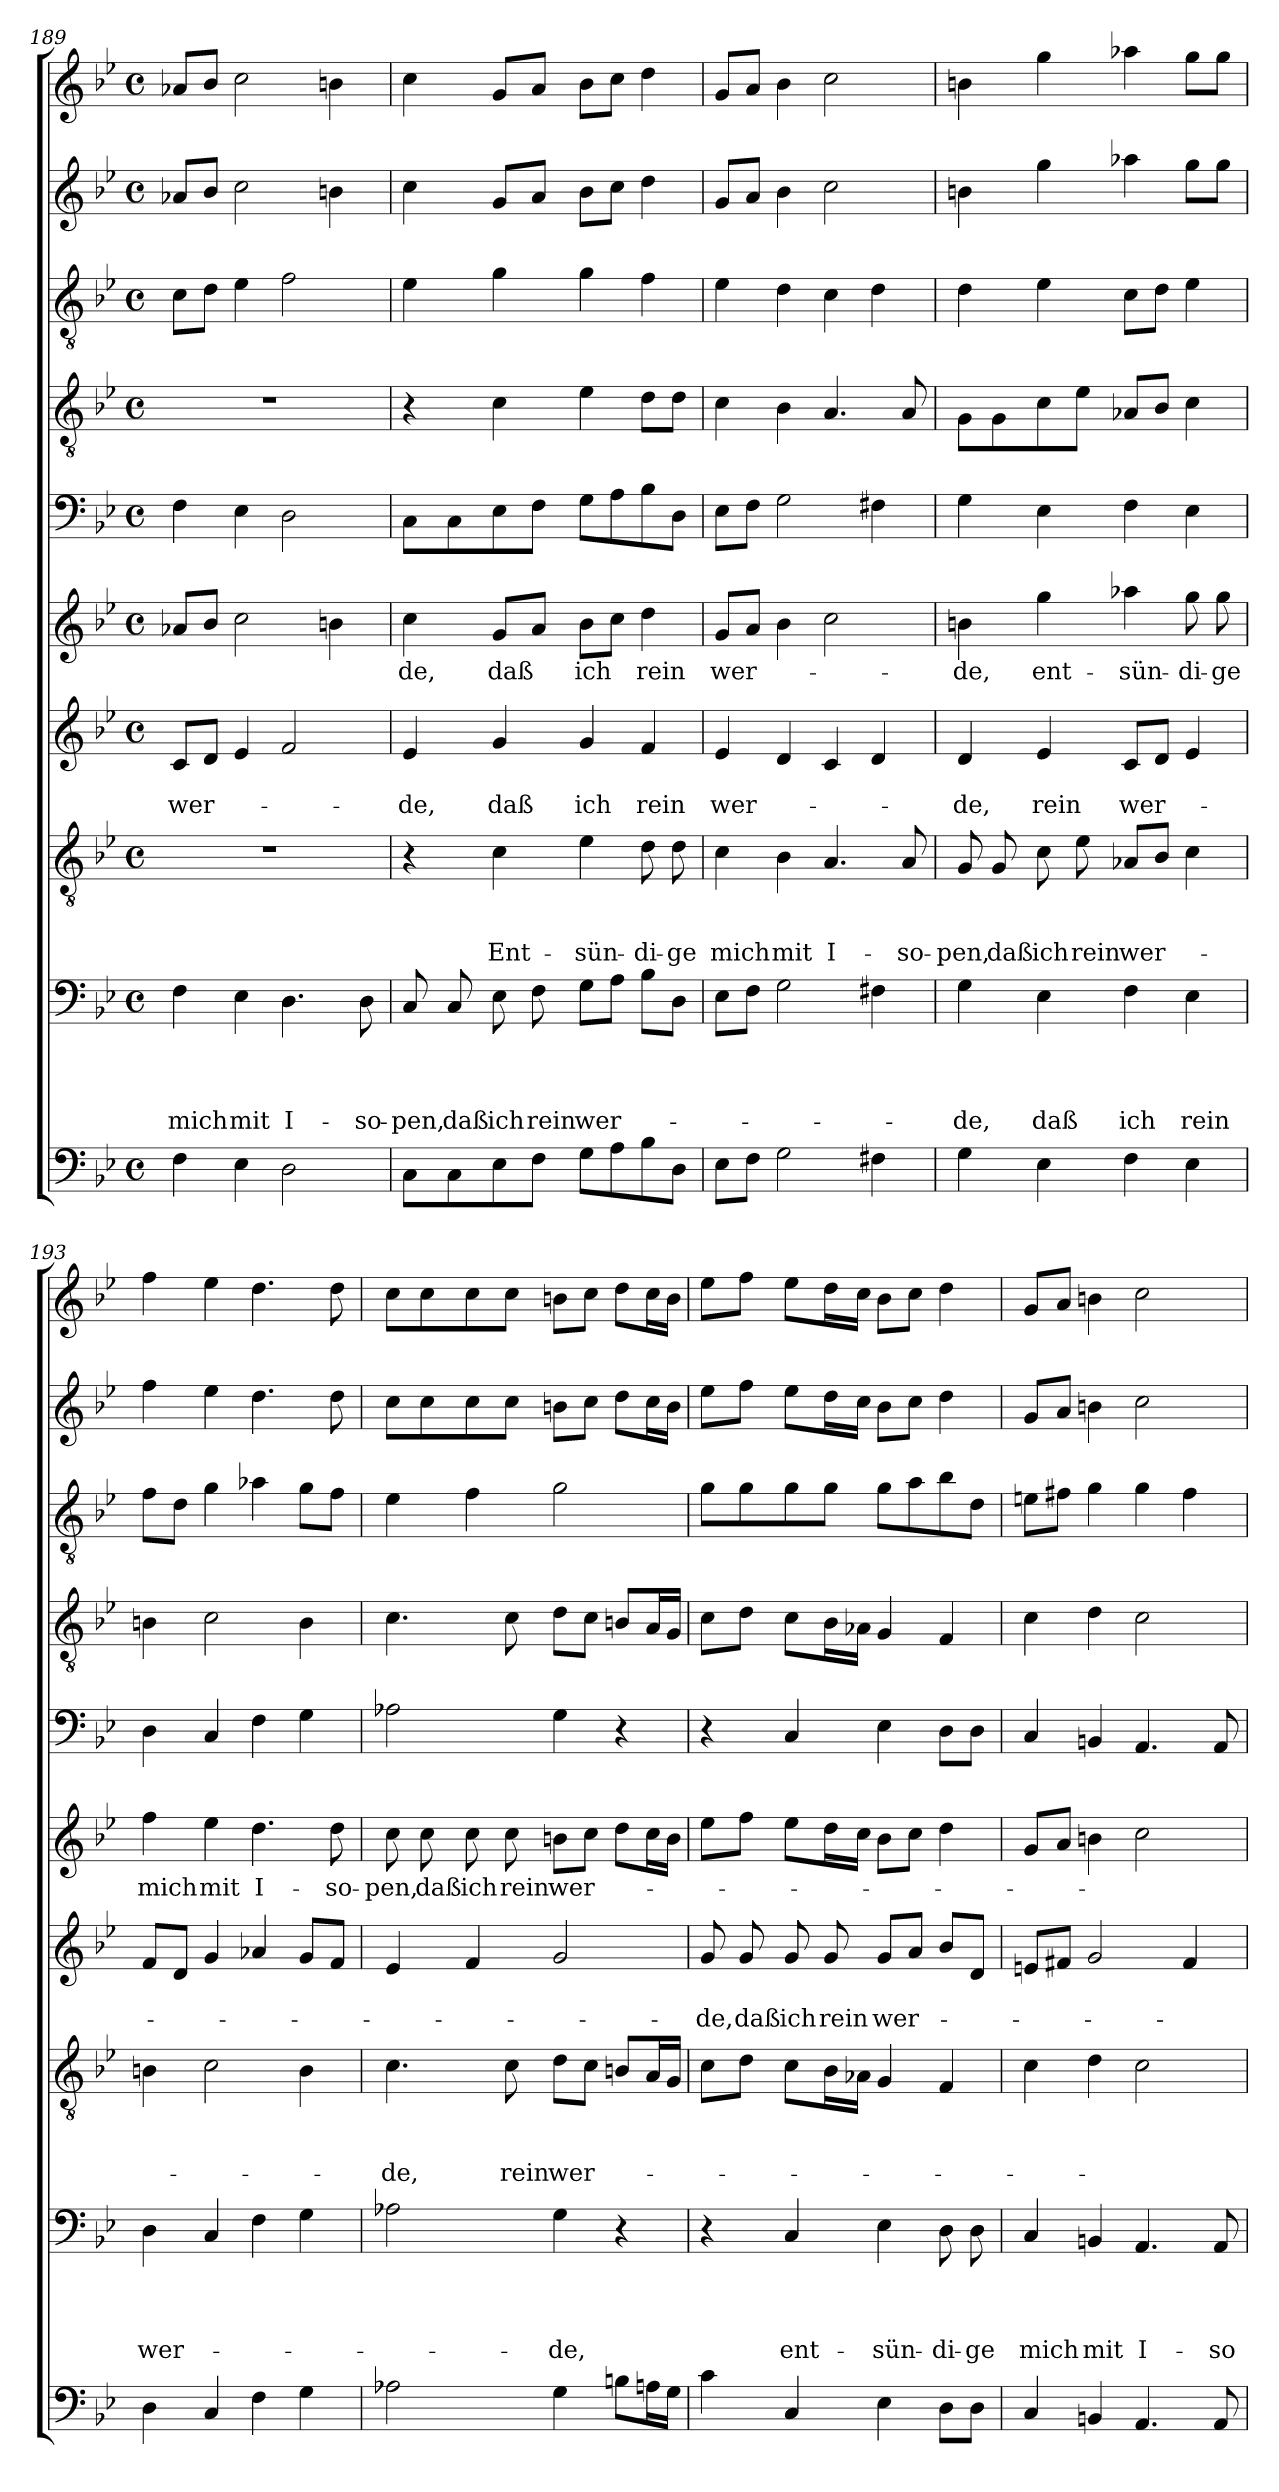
**kern	**kern	**text	**text	**text	**text	**kern	**text	**text	**text	**kern	**text	**text	**kern	**text	**kern	**kern	**kern	**kern	**kern
*part10	*part9	*part9	*part9	*part9	*part9	*part8	*part8	*part8	*part8	*part7	*part7	*part7	*part6	*part6	*part5	*part4	*part3	*part2	*part1
*staff10	*staff9	*staff9	*staff9	*staff9	*staff9	*staff8	*staff8	*staff8	*staff8	*staff7	*staff7	*staff7	*staff6	*staff6	*staff5	*staff4	*staff3	*staff2	*staff1
!!LO:PB:g=z
*clefF4	*clefF4	*	*	*	*	*clefGv2	*	*	*	*clefG2	*	*	*clefG2	*	*clefF4	*clefGv2	*clefGv2	*clefG2	*clefG2
*k[b-e-]	*k[b-e-]	*	*	*	*	*k[b-e-]	*	*	*	*k[b-e-]	*	*	*k[b-e-]	*	*k[b-e-]	*k[b-e-]	*k[b-e-]	*k[b-e-]	*k[b-e-]
*g:	*g:	*	*	*	*	*g:	*	*	*	*g:	*	*	*g:	*	*g:	*g:	*g:	*g:	*g:
*M4/4	*M4/4	*	*	*	*	*M4/4	*	*	*	*M4/4	*	*	*M4/4	*	*M4/4	*M4/4	*M4/4	*M4/4	*M4/4
*met(c)	*met(c)	*	*	*	*	*met(c)	*	*	*	*met(c)	*	*	*met(c)	*	*met(c)	*met(c)	*met(c)	*met(c)	*met(c)
=189	=189	=189	=189	=189	=189	=189	=189	=189	=189	=189	=189	=189	=189	=189	=189	=189	=189	=189	=189
4F\	4F\	.	.	.	mich	1r	.	.	.	8c/L	.	wer-	8a-X/L	.	4F\	1r	8c\L	8a-X/L	8a-X/L
.	.	.	.	.	.	.	.	.	.	8d/J	.	.	8b-/J	.	.	.	8d\J	8b-/J	8b-/J
4E-\	4E-\	.	.	.	mit	.	.	.	.	4e-/	.	.	2cc\	.	4E-\	.	4e-\	2cc\	2cc\
2D\	4.D\	.	.	.	I-	.	.	.	.	2f/	.	.	.	.	2D\	.	2f\	.	.
.	.	.	.	.	.	.	.	.	.	.	.	.	4bn\	.	.	.	.	4bn\	4bn\
.	8D\	.	.	.	-so-	.	.	.	.	.	.	.	.	.	.	.	.	.	.
=190	=190	=190	=190	=190	=190	=190	=190	=190	=190	=190	=190	=190	=190	=190	=190	=190	=190	=190	=190
8C\L	8C/	.	.	.	-pen,	4r	.	.	.	4e-/	.	-de,	4cc\	-de,	8C\L	4r	4e-\	4cc\	4cc\
8C\	8C/	.	.	.	daß	.	.	.	.	.	.	.	.	.	8C\	.	.	.	.
8E-\	8E-\	.	.	.	ich	4c\	.	.	Ent-	4g/	.	daß	8g/L	daß	8E-\	4c\	4g\	8g/L	8g/L
8F\J	8F\	.	.	.	rein	.	.	.	.	.	.	.	8a/J	.	8F\J	.	.	8a/J	8a/J
8G\L	8G\L	.	.	.	wer-	4e-\	.	.	-sün-	4g/	.	ich	8b-\L	ich	8G\L	4e-\	4g\	8b-\L	8b-\L
8A\	8A\J	.	.	.	.	.	.	.	.	.	.	.	8cc\J	.	8A\	.	.	8cc\J	8cc\J
8B-\	8B-\L	.	.	.	.	8d\	.	.	-di-	4f/	.	rein	4dd\	rein	8B-\	8d\L	4f\	4dd\	4dd\
8D\J	8D\J	.	.	.	.	8d\	.	.	-ge	.	.	.	.	.	8D\J	8d\J	.	.	.
=191	=191	=191	=191	=191	=191	=191	=191	=191	=191	=191	=191	=191	=191	=191	=191	=191	=191	=191	=191
8E-\L	8E-\L	.	.	.	.	4c\	.	.	mich	4e-/	.	wer-	8g/L	wer-	8E-\L	4c\	4e-\	8g/L	8g/L
8F\J	8F\J	.	.	.	.	.	.	.	.	.	.	.	8a/J	.	8F\J	.	.	8a/J	8a/J
2G\	2G\	.	.	.	.	4B-\	.	.	mit	4d/	.	.	4b-\	.	2G\	4B-\	4d\	4b-\	4b-\
.	.	.	.	.	.	4.A/	.	.	I-	4c/	.	.	2cc\	.	.	4.A/	4c\	2cc\	2cc\
4F#X\	4F#X\	.	.	.	.	.	.	.	.	4d/	.	.	.	.	4F#X\	.	4d\	.	.
.	.	.	.	.	.	8A/	.	.	-so-	.	.	.	.	.	.	8A/	.	.	.
=192	=192	=192	=192	=192	=192	=192	=192	=192	=192	=192	=192	=192	=192	=192	=192	=192	=192	=192	=192
4G\	4G\	.	.	.	-de,	8G/	.	.	-pen,	4d/	.	-de,	4bn\	-de,	4G\	8G\L	4d\	4bn\	4bn\
.	.	.	.	.	.	8G/	.	.	daß	.	.	.	.	.	.	8G\	.	.	.
4E-\	4E-\	.	.	.	daß	8c\	.	.	ich	4e-/	.	rein	4gg\	ent-	4E-\	8c\	4e-\	4gg\	4gg\
.	.	.	.	.	.	8e-\	.	.	rein	.	.	.	.	.	.	8e-\J	.	.	.
4F\	4F\	.	.	.	ich	8A-X/L	.	.	wer-	8c/L	.	wer-	4aa-X\	-sün-	4F\	8A-X/L	8c\L	4aa-X\	4aa-X\
.	.	.	.	.	.	8B-/J	.	.	.	8d/J	.	.	.	.	.	8B-/J	8d\J	.	.
4E-\	4E-\	.	.	.	rein	4c\	.	.	.	4e-/	.	.	8gg\	-di-	4E-\	4c\	4e-\	8gg\L	8gg\L
.	.	.	.	.	.	.	.	.	.	.	.	.	8gg\	-ge	.	.	.	8gg\J	8gg\J
=193	=193	=193	=193	=193	=193	=193	=193	=193	=193	=193	=193	=193	=193	=193	=193	=193	=193	=193	=193
4D\	4D\	.	.	.	wer-	4Bn\	.	.	.	8f/L	.	.	4ff\	mich	4D\	4Bn\	8f\L	4ff\	4ff\
.	.	.	.	.	.	.	.	.	.	8d/J	.	.	.	.	.	.	8d\J	.	.
4C/	4C/	.	.	.	.	2c\	.	.	.	4g/	.	.	4ee-\	mit	4C/	2c\	4g\	4ee-\	4ee-\
4F\	4F\	.	.	.	.	.	.	.	.	4a-X/	.	.	4.dd\	I-	4F\	.	4a-X\	4.dd\	4.dd\
4G\	4G\	.	.	.	.	4B\	.	.	.	8g/L	.	.	.	.	4G\	4B\	8g\L	.	.
.	.	.	.	.	.	.	.	.	.	8f/J	.	.	8dd\	-so-	.	.	8f\J	8dd\	8dd\
!!LO:LB:g=z
=194	=194	=194	=194	=194	=194	=194	=194	=194	=194	=194	=194	=194	=194	=194	=194	=194	=194	=194	=194
2A-X\	2A-X\	.	.	.	.	4.c\	.	.	-de,	4e-/	.	.	8cc\	-pen,	2A-X\	4.c\	4e-\	8cc\L	8cc\L
.	.	.	.	.	.	.	.	.	.	.	.	.	8cc\	daß	.	.	.	8cc\	8cc\
.	.	.	.	.	.	.	.	.	.	4f/	.	.	8cc\	ich	.	.	4f\	8cc\	8cc\
.	.	.	.	.	.	8c\	.	.	rein	.	.	.	8cc\	rein	.	8c\	.	8cc\J	8cc\J
4G\	4G\	.	.	.	-de,	8d\L	.	.	wer-	2g/	.	.	8bn\L	wer-	4G\	8d\L	2g\	8bn\L	8bn\L
.	.	.	.	.	.	8c\J	.	.	.	.	.	.	8cc\J	.	.	8c\J	.	8cc\J	8cc\J
8Bn\L	4r	.	.	.	.	8Bn/L	.	.	.	.	.	.	8dd\L	.	4r	8Bn/L	.	8dd\L	8dd\L
16An\L	.	.	.	.	.	16A/L	.	.	.	.	.	.	16cc\L	.	.	16A/L	.	16cc\L	16cc\L
16G\JJ	.	.	.	.	.	16G/JJ	.	.	.	.	.	.	16b\JJ	.	.	16G/JJ	.	16b\JJ	16b\JJ
=195	=195	=195	=195	=195	=195	=195	=195	=195	=195	=195	=195	=195	=195	=195	=195	=195	=195	=195	=195
4c\	4r	.	.	.	.	8c\L	.	.	.	8g/	.	-de,	8ee-\L	.	4r	8c\L	8g\L	8ee-\L	8ee-\L
.	.	.	.	.	.	8d\J	.	.	.	8g/	.	daß	8ff\J	.	.	8d\J	8g\	8ff\J	8ff\J
4C/	4C/	.	.	.	ent-	8c\L	.	.	.	8g/	.	ich	8ee-\L	.	4C/	8c\L	8g\	8ee-\L	8ee-\L
.	.	.	.	.	.	16B-\L	.	.	.	8g/	.	rein	16dd\L	.	.	16B-\L	8g\J	16dd\L	16dd\L
.	.	.	.	.	.	16A-X\JJ	.	.	.	.	.	.	16cc\JJ	.	.	16A-X\JJ	.	16cc\JJ	16cc\JJ
4E-\	4E-\	.	.	.	-sün-	4G/	.	.	.	8g/L	.	wer-	8b-\L	.	4E-\	4G/	8g\L	8b-\L	8b-\L
.	.	.	.	.	.	.	.	.	.	8a/J	.	.	8cc\J	.	.	.	8a\	8cc\J	8cc\J
8D\L	8D\	.	.	.	-di-	4F/	.	.	.	8b-/L	.	.	4dd\	.	8D\L	4F/	8b-\	4dd\	4dd\
8D\J	8D\	.	.	.	-ge	.	.	.	.	8d/J	.	.	.	.	8D\J	.	8d\J	.	.
=196	=196	=196	=196	=196	=196	=196	=196	=196	=196	=196	=196	=196	=196	=196	=196	=196	=196	=196	=196
4C/	4C/	.	.	.	mich	4c\	.	.	.	8en/L	.	.	8g/L	.	4C/	4c\	8en\L	8g/L	8g/L
.	.	.	.	.	.	.	.	.	.	8f#X/J	.	.	8a/J	.	.	.	8f#X\J	8a/J	8a/J
4BBn/	4BBn/	.	.	.	mit	4d\	.	.	.	2g/	.	.	4bn\	.	4BBn/	4d\	4g\	4bn\	4bn\
4.AA/	4.AA/	.	.	.	I-	2c\	.	.	.	.	.	.	2cc\	.	4.AA/	2c\	4g\	2cc\	2cc\
.	.	.	.	.	.	.	.	.	.	4f#/	.	.	.	.	.	.	4f#\	.	.
8AA/	8AA/	.	.	.	-so-	.	.	.	.	.	.	.	.	.	8AA/	.	.	.	.
=	=	=	=	=	=	=	=	=	=	=	=	=	=	=	=	=	=	=	=
*-	*-	*-	*-	*-	*-	*-	*-	*-	*-	*-	*-	*-	*-	*-	*-	*-	*-	*-	*-
